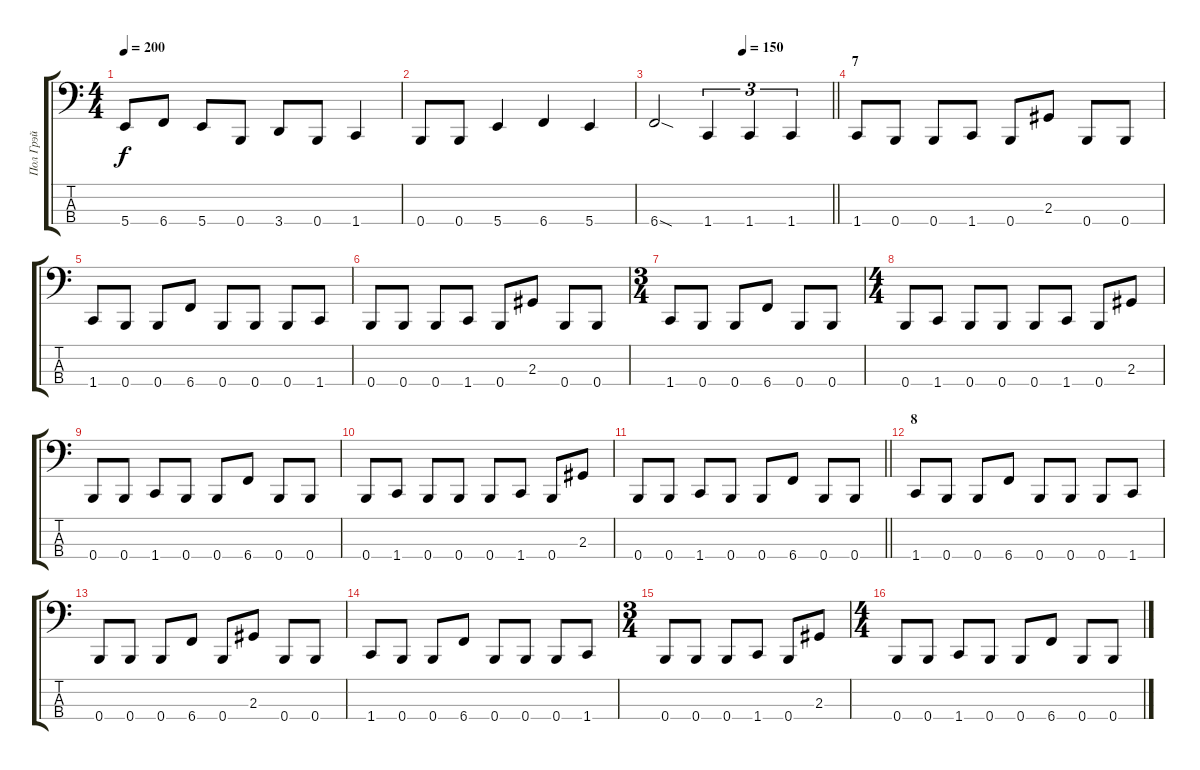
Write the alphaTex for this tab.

\track ("Пол Грэй" "Пол Грэй") {instrument electricbasspick}
\staff {score tabs}
\tuning (E2 B1 Gb1 B0) {hide}
\ts (4 4)
\tempo 200
\clef f4
\ks c
5.4.8{dy f} 6.4.8 5.4.8 0.4.8 3.4.8 0.4.8 1.4.4 |
0.4.8 0.4.8 5.4.4 6.4.4 5.4.4 |
\tempo (150 0.5)
\barLineRight lightlight
6.4{sod}.2 1.4.4{tu (3 2)} 1.4.4{tu (3 2)} 1.4.4{tu (3 2)} |
\section ("" "7")
1.4.8 0.4.8 0.4.8 1.4.8 0.4.8 2.3.8 0.4.8 0.4.8 |
1.4.8 0.4.8 0.4.8 6.4.8 0.4.8 0.4.8 0.4.8 1.4.8 |
0.4.8 0.4.8 0.4.8 1.4.8 0.4.8 2.3.8 0.4.8 0.4.8 |
\ts (3 4)
1.4.8 0.4.8 0.4.8 6.4.8 0.4.8 0.4.8 |
\ts (4 4)
0.4.8 1.4.8 0.4.8 0.4.8 0.4.8 1.4.8 0.4.8 2.3.8 |
0.4.8 0.4.8 1.4.8 0.4.8 0.4.8 6.4.8 0.4.8 0.4.8 |
0.4.8 1.4.8 0.4.8 0.4.8 0.4.8 1.4.8 0.4.8 2.3.8 |
\barLineRight lightlight
0.4.8 0.4.8 1.4.8 0.4.8 0.4.8 6.4.8 0.4.8 0.4.8 |
\section ("" "8")
1.4.8 0.4.8 0.4.8 6.4.8 0.4.8 0.4.8 0.4.8 1.4.8 |
0.4.8 0.4.8 0.4.8 6.4.8 0.4.8 2.3.8 0.4.8 0.4.8 |
1.4.8 0.4.8 0.4.8 6.4.8 0.4.8 0.4.8 0.4.8 1.4.8 |
\ts (3 4)
0.4.8 0.4.8 0.4.8 1.4.8 0.4.8 2.3.8 |
\ts (4 4)
0.4.8 0.4.8 1.4.8 0.4.8 0.4.8 6.4.8 0.4.8 0.4.8
